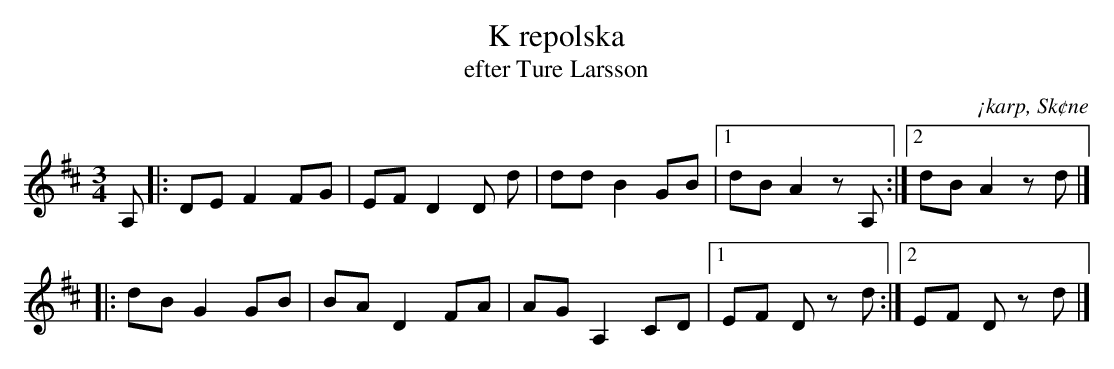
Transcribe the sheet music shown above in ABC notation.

X:1
T:K repolska
T:efter Ture Larsson
O:¡karp, Sk¢ne
M:3/4
L:1/8
K:D
A, |: DE F2 FG | EF D2 D d | dd B2 GB |1 dB A2 zA, :|2 dB A2 zd |]
|: dB G2 GB | BA D2 FA | AG A,2 CD |1 EF D zd :|2 EF D zd |]
